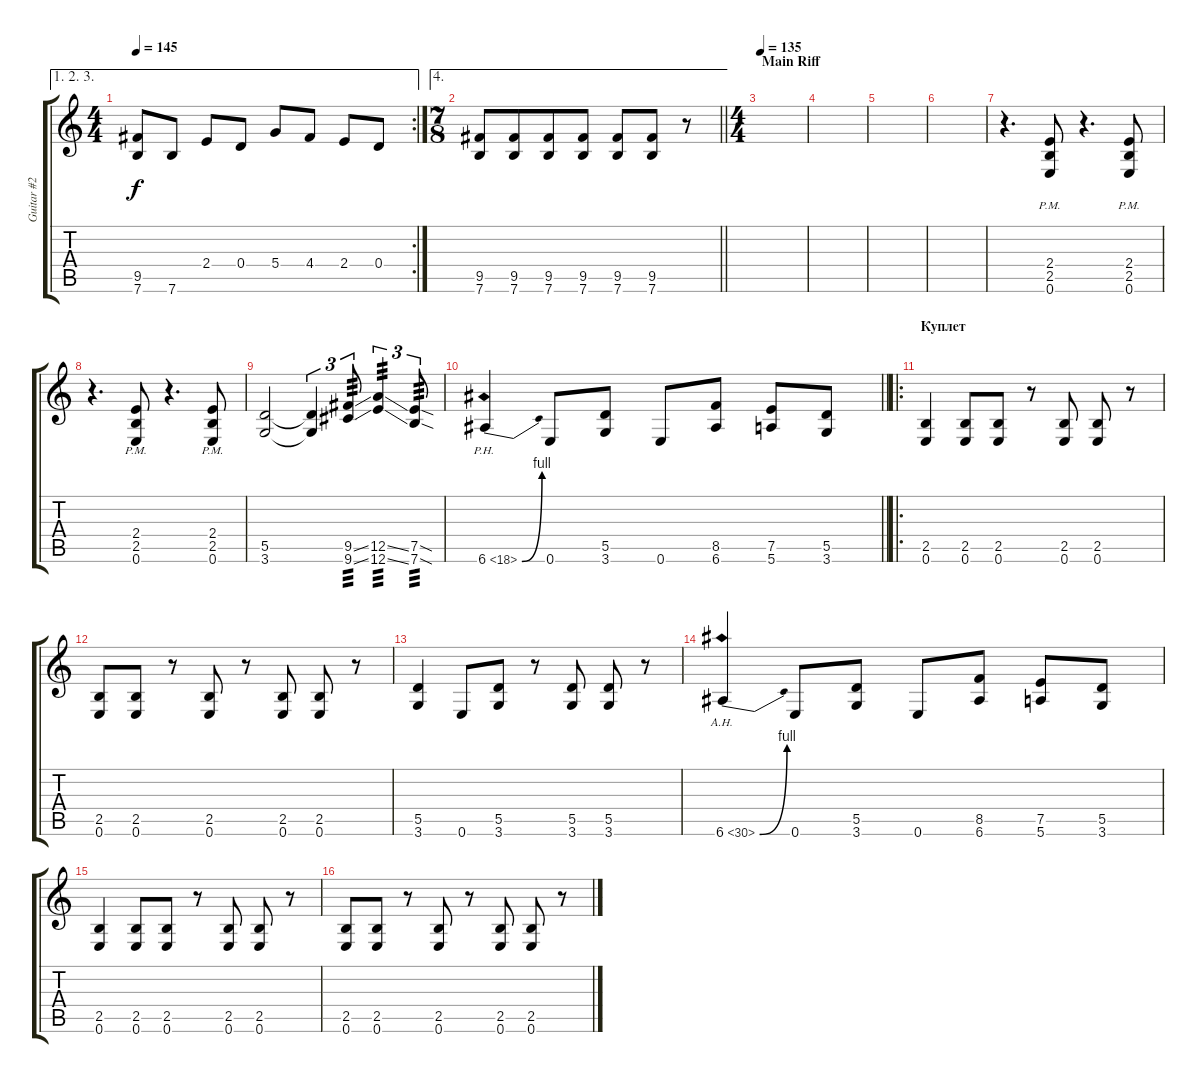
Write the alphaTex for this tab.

\track ("Guitar #2" "Guitar #2") {instrument overdrivenguitar}
\staff {score tabs}
\tuning (E4 B3 G3 D3 A2 E2) {hide}
\ae (1 2 3)
\rc 2
\ts (4 4)
\tempo 145
\clef g2
\ks c
(9.5 7.6).8{dy f} 7.6.8 2.4.8 0.4.8 5.4.8 4.4.8 2.4.8 0.4.8 |
\ae 4
\ts (7 8)
\barLineRight lightlight
(9.5 7.6).8 (9.5 7.6).8 (9.5 7.6).8 (9.5 7.6).8 (9.5 7.6).8 (9.5 7.6).8 r.8 |
\ts (4 4)
\section ("" "Main Riff")
\tempo 135
|
|
|
|
r.4{d} (2.4{pm} 2.5{pm} 0.6{pm}).8 r.4{d} (2.4{pm} 2.5{pm} 0.6{pm}).8 |
r.4{d} (2.4{pm} 2.5{pm} 0.6{pm}).8 r.4{d} (2.4{pm} 2.5{pm} 0.6{pm}).8 |
(5.5 3.6).2 (5.5{t} 3.6{t}).4{tu (3 2)} (9.5{ss} 9.6{ss}).8{tu (3 2) tp 3 instrument guitarfretnoise} (12.5{ss} 12.6{ss}).4{tu (3 2) tp 3} (7.5{sod} 7.6{sod}).8{tu (3 2) tp 3} |
\barLineRight lightlight
6.6{be (bend 0 0 60 4) ph 12}.4{instrument overdrivenguitar} 0.6.8 (5.5 3.6).8 0.6.8 (8.5 6.6).8 (7.5 5.6).8 (5.5 3.6).8 |
\ro
\section ("" "Куплет")
(2.5 0.6).4 (2.5 0.6).8 (2.5 0.6).8 r.8 (2.5 0.6).8 (2.5 0.6).8 r.8 |
(2.5 0.6).8 (2.5 0.6).8 r.8 (2.5 0.6).8 r.8 (2.5 0.6).8 (2.5 0.6).8 r.8 |
(5.5 3.6).4 0.6.8 (5.5 3.6).8 r.8 (5.5 3.6).8 (5.5 3.6).8 r.8 |
6.6{be (bend 0 0 60 4) ah 24}.4 0.6.8 (5.5 3.6).8 0.6.8 (8.5 6.6).8 (7.5 5.6).8 (5.5 3.6).8 |
(2.5 0.6).4 (2.5 0.6).8 (2.5 0.6).8 r.8 (2.5 0.6).8 (2.5 0.6).8 r.8 |
(2.5 0.6).8 (2.5 0.6).8 r.8 (2.5 0.6).8 r.8 (2.5 0.6).8 (2.5 0.6).8 r.8
